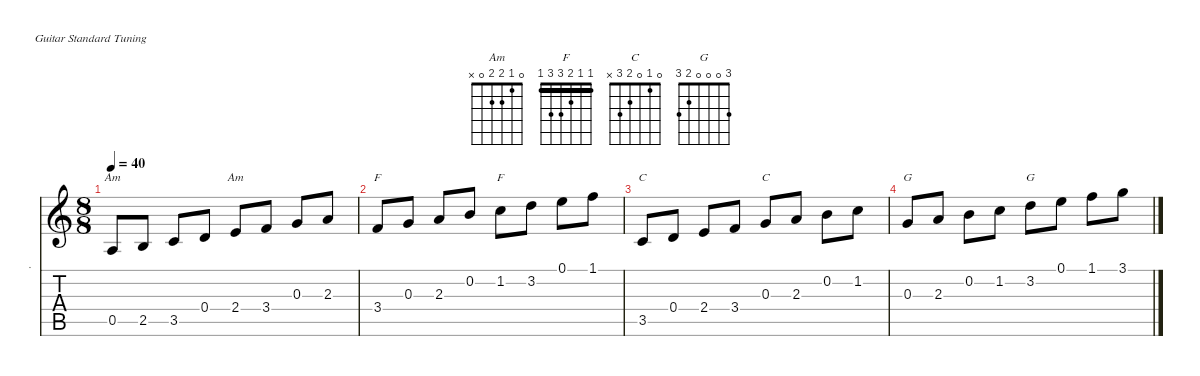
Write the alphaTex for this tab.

\defaultSystemsLayout 4
\hideDynamics
\bracketExtendMode nobrackets
\track ("Scales" ".") {defaultSystemsLayout 4 instrument acousticguitarsteel}
\staff {score tabs}
\tuning (E4 B3 G3 D3 A2 E2)
\chord ("Am" 0 1 2 2 0 x) {showfingering false}
\chord ("F" 1 1 2 3 3 1) {showfingering false barre (1 1)}
\chord ("C" 0 1 0 2 3 x) {showfingering false}
\chord ("G" 3 0 0 0 2 3) {showfingering false}
\ts (8 8)
\beaming (8 2 2 2 2)
\tempo 40
\clef g2
\ks c
0.5.8{ch "Am" dy mf instrument acousticguitarsteel beam Up} 2.5.8{beam Up} 3.5.8{beam Up} 0.4.8{beam Up} 2.4.8{ch "Am" beam Up} 3.4.8{beam Up} 0.3.8{beam Up} 2.3.8{beam Up} |
3.4.8{ch "F" beam Up} 0.3.8{beam Up} 2.3.8{beam Up} 0.2.8{beam Up} 1.2.8{ch "F" beam Down} 3.2.8{beam Down} 0.1.8{beam Down} 1.1.8{beam Down} |
3.5.8{ch "C" beam Up} 0.4.8{beam Up} 2.4.8{beam Up} 3.4.8{beam Up} 0.3.8{ch "C" beam Up} 2.3.8{beam Up} 0.2.8{beam Down} 1.2.8{beam Down} |
0.3.8{ch "G" beam Up} 2.3.8{beam Up} 0.2.8{beam Down} 1.2.8{beam Down} 3.2.8{ch "G" beam Down} 0.1.8{beam Down} 1.1.8{beam Down} 3.1.8{beam Down}
